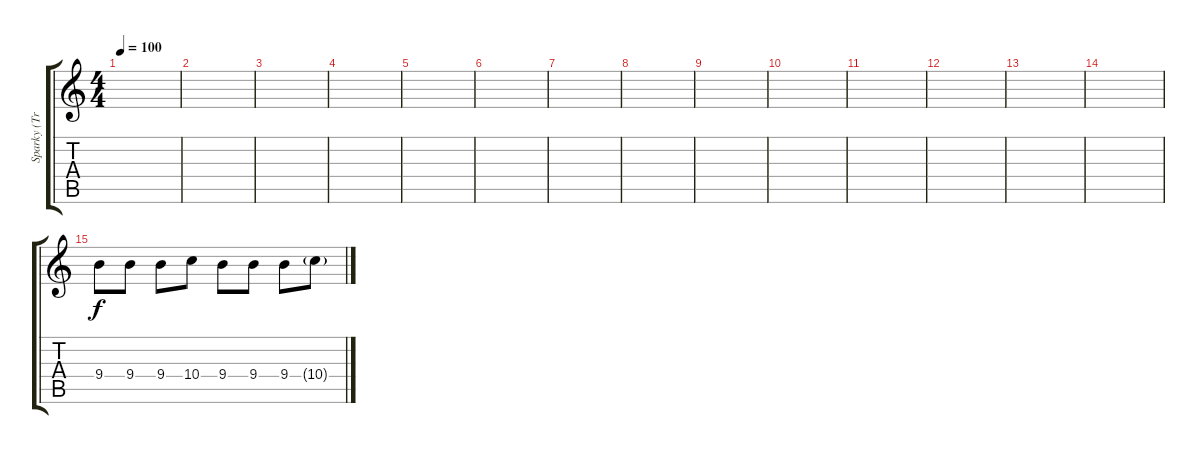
\track ("Sparky (Trill Lead + Other Harmony)" "Sparky (Tr") {instrument distortionguitar}
\staff {score tabs}
\tuning (E4 B3 G3 D3 A2 E2) {hide}
\ts (4 4)
\tempo 100
\clef g2
\ks c
|
|
|
|
|
|
|
|
|
|
|
|
|
|
9.4.8 9.4.8 9.4.8 10.4.8 9.4.8 9.4.8 9.4.8 10.4{g}.8
